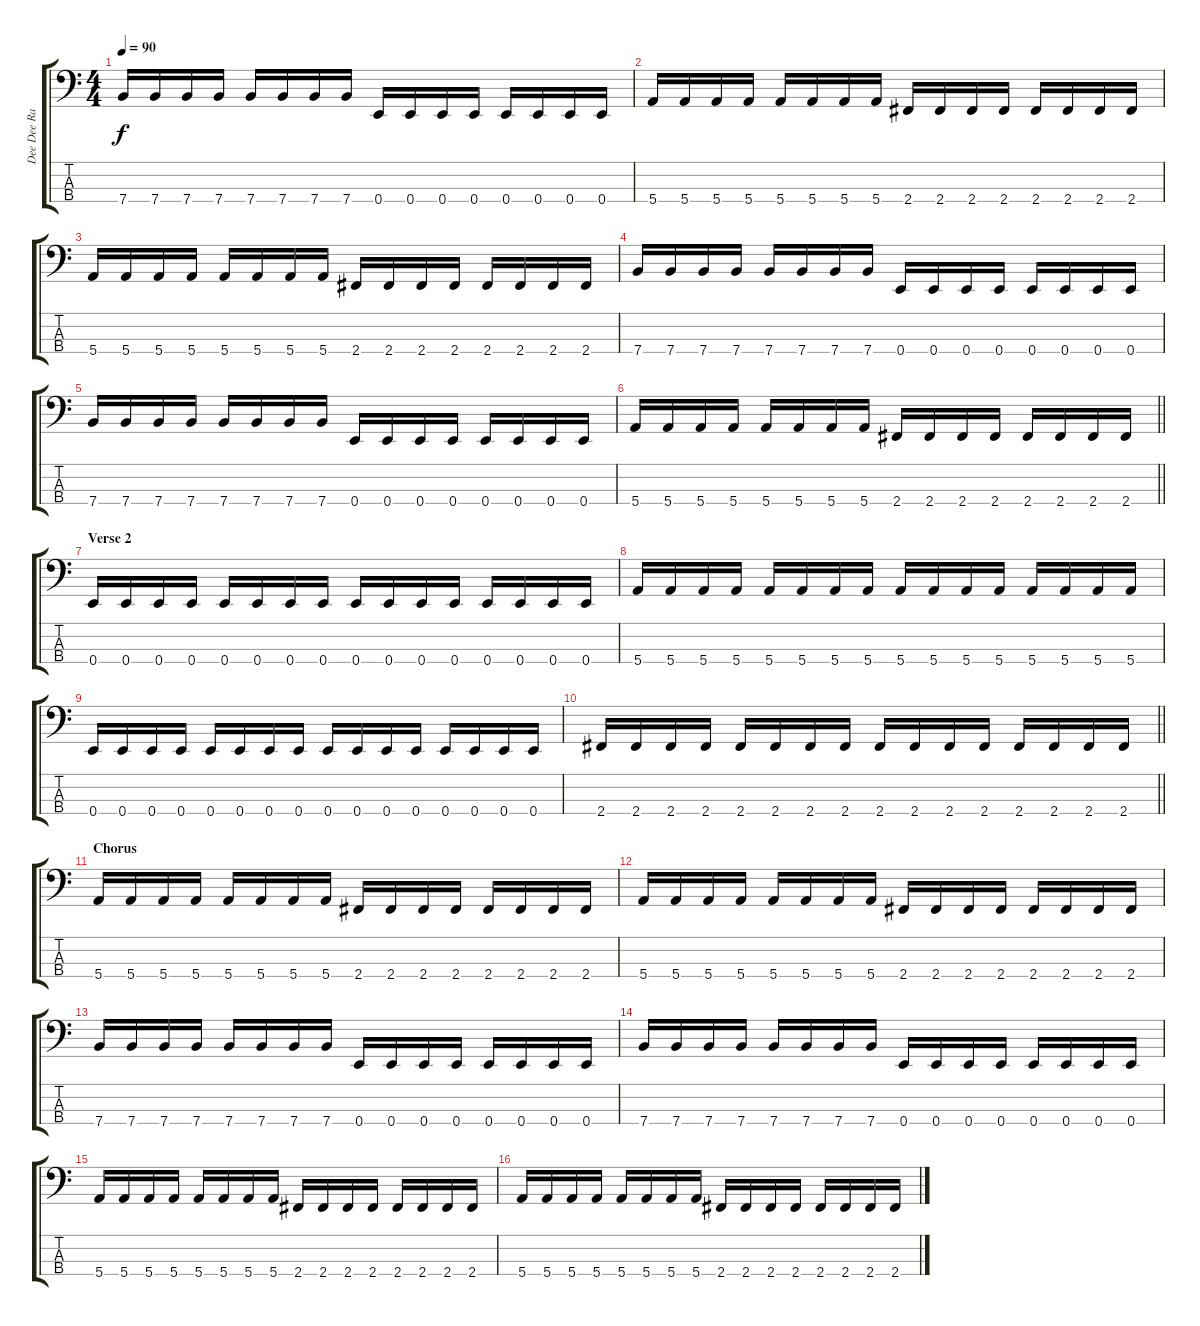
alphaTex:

\track ("Dee Dee Ramone - Bass " "Dee Dee Ra") {instrument electricbasspick}
\staff {score tabs}
\tuning (G2 D2 A1 E1) {hide}
\ts (4 4)
\tempo 90
\clef f4
\ks c
7.4.16{dy f} 7.4.16 7.4.16 7.4.16 7.4.16 7.4.16 7.4.16 7.4.16 0.4.16 0.4.16 0.4.16 0.4.16 0.4.16 0.4.16 0.4.16 0.4.16 |
5.4.16 5.4.16 5.4.16 5.4.16 5.4.16 5.4.16 5.4.16 5.4.16 2.4.16 2.4.16 2.4.16 2.4.16 2.4.16 2.4.16 2.4.16 2.4.16 |
5.4.16 5.4.16 5.4.16 5.4.16 5.4.16 5.4.16 5.4.16 5.4.16 2.4.16 2.4.16 2.4.16 2.4.16 2.4.16 2.4.16 2.4.16 2.4.16 |
7.4.16 7.4.16 7.4.16 7.4.16 7.4.16 7.4.16 7.4.16 7.4.16 0.4.16 0.4.16 0.4.16 0.4.16 0.4.16 0.4.16 0.4.16 0.4.16 |
7.4.16 7.4.16 7.4.16 7.4.16 7.4.16 7.4.16 7.4.16 7.4.16 0.4.16 0.4.16 0.4.16 0.4.16 0.4.16 0.4.16 0.4.16 0.4.16 |
\barLineRight lightlight
5.4.16 5.4.16 5.4.16 5.4.16 5.4.16 5.4.16 5.4.16 5.4.16 2.4.16 2.4.16 2.4.16 2.4.16 2.4.16 2.4.16 2.4.16 2.4.16 |
\section ("" "Verse 2")
0.4.16 0.4.16 0.4.16 0.4.16 0.4.16 0.4.16 0.4.16 0.4.16 0.4.16 0.4.16 0.4.16 0.4.16 0.4.16 0.4.16 0.4.16 0.4.16 |
5.4.16 5.4.16 5.4.16 5.4.16 5.4.16 5.4.16 5.4.16 5.4.16 5.4.16 5.4.16 5.4.16 5.4.16 5.4.16 5.4.16 5.4.16 5.4.16 |
0.4.16 0.4.16 0.4.16 0.4.16 0.4.16 0.4.16 0.4.16 0.4.16 0.4.16 0.4.16 0.4.16 0.4.16 0.4.16 0.4.16 0.4.16 0.4.16 |
\barLineRight lightlight
2.4.16 2.4.16 2.4.16 2.4.16 2.4.16 2.4.16 2.4.16 2.4.16 2.4.16 2.4.16 2.4.16 2.4.16 2.4.16 2.4.16 2.4.16 2.4.16 |
\section ("" "Chorus")
5.4.16 5.4.16 5.4.16 5.4.16 5.4.16 5.4.16 5.4.16 5.4.16 2.4.16 2.4.16 2.4.16 2.4.16 2.4.16 2.4.16 2.4.16 2.4.16 |
5.4.16 5.4.16 5.4.16 5.4.16 5.4.16 5.4.16 5.4.16 5.4.16 2.4.16 2.4.16 2.4.16 2.4.16 2.4.16 2.4.16 2.4.16 2.4.16 |
7.4.16 7.4.16 7.4.16 7.4.16 7.4.16 7.4.16 7.4.16 7.4.16 0.4.16 0.4.16 0.4.16 0.4.16 0.4.16 0.4.16 0.4.16 0.4.16 |
7.4.16 7.4.16 7.4.16 7.4.16 7.4.16 7.4.16 7.4.16 7.4.16 0.4.16 0.4.16 0.4.16 0.4.16 0.4.16 0.4.16 0.4.16 0.4.16 |
5.4.16 5.4.16 5.4.16 5.4.16 5.4.16 5.4.16 5.4.16 5.4.16 2.4.16 2.4.16 2.4.16 2.4.16 2.4.16 2.4.16 2.4.16 2.4.16 |
5.4.16 5.4.16 5.4.16 5.4.16 5.4.16 5.4.16 5.4.16 5.4.16 2.4.16 2.4.16 2.4.16 2.4.16 2.4.16 2.4.16 2.4.16 2.4.16
